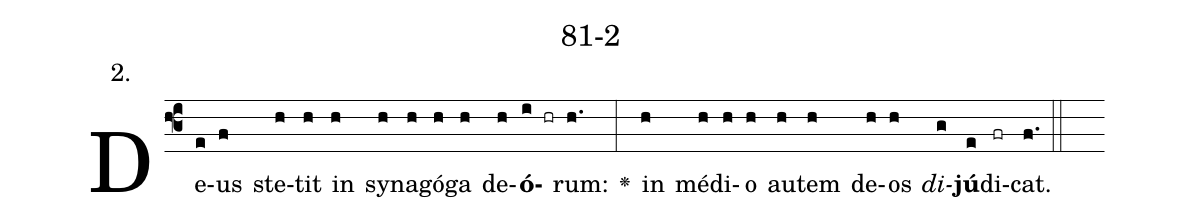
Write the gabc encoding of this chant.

name: 81-2;
annotation: 2.;
%%
(f3)De(e)us(f) ste(h)tit(h) in(h) sy(h)na(h)gó(h)ga(h) de(h)<b>ó</b>(i hr)rum:(h.) <v>\greheightstar</v>(:) in(h) mé(h)di(h)o(h) au(h)tem(h) de(h)os(h) <i>di</i>(g)<b>jú</b>(e)di(fr)cat.(f.) (::)


%E(h) u(h) o(h) u(g) a(e) e.(f.) (::)
